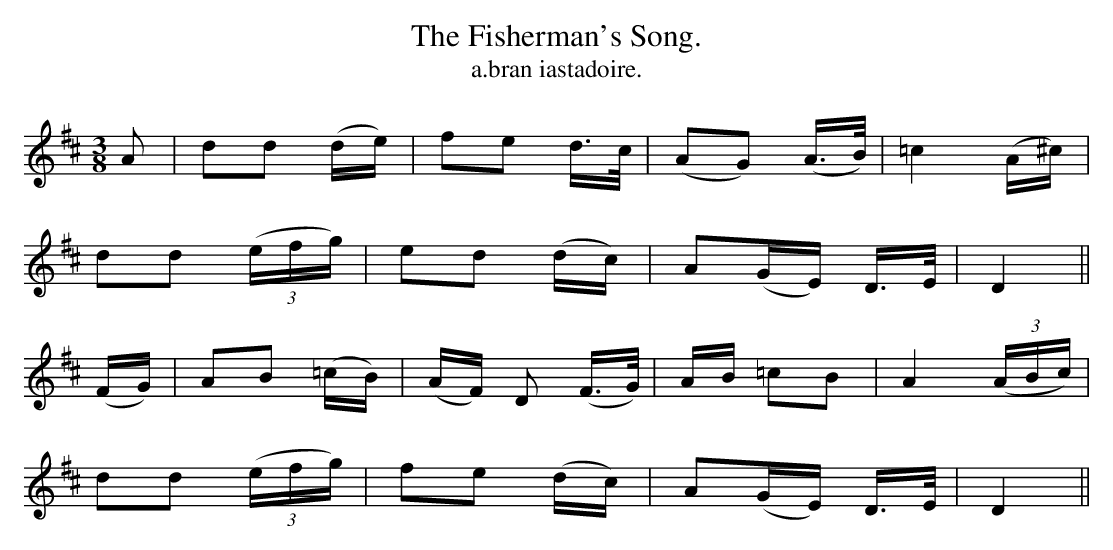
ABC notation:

X:1
T:Fisherman's Song., The
T:a.bran iastadoire.
M:3/8
L:1/8
K:D
A|dd (d/e/)|fe d/>c/|(AG) (A3/4B/4)|=c2 (A/^c/)|
dd ((3e/f/g/)|ed (d/c/)|A(G/E/) D/>E/|D2||
(F/G/)|AB (=c/B/)|(A/F/) D (F/>G/)|A/B/ =cB|A2 ((3A/B/c/)|
dd ((3e/f/g/)|fe (d/c/)|A(G/E/) D/>E/|D2||
